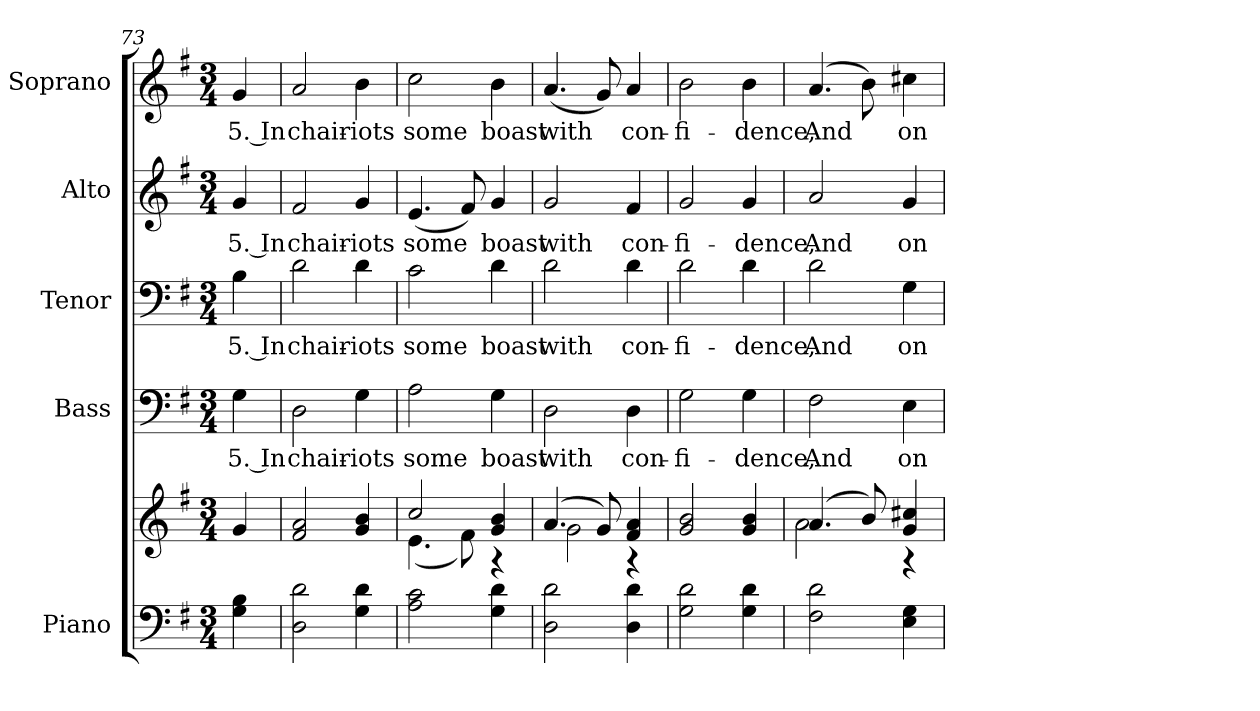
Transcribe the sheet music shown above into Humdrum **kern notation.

**kern	**kern	**kern	**text	**kern	**text	**kern	**text	**kern	**text
*part5	*part5	*part4	*part4	*part3	*part3	*part2	*part2	*part1	*part1
*staff6	*staff5	*staff4	*staff4	*staff3	*staff3	*staff2	*staff2	*staff1	*staff1
*I"Piano	*	*I"Bass	*	*I"Tenor	*	*I"Alto	*	*I"Soprano	*
*I'Pno.	*	*I'B.	*	*I'T.	*	*I'A.	*	*I'S.	*
*clefF4	*clefG2	*clefF4	*	*clefF4	*	*clefG2	*	*clefG2	*
*k[f#]	*k[f#]	*k[f#]	*	*k[f#]	*	*k[f#]	*	*k[f#]	*
*G:	*G:	*G:	*	*G:	*	*G:	*	*G:	*
*M3/4	*M3/4	*M3/4	*	*M3/4	*	*M3/4	*	*M3/4	*
=73	=73	=73	=73	=73	=73	=73	=73	=73	=73
!	!	!	!LO:LY:b:color=#000000	!	!	!	!	!	!
!	!	!	!	!	!LO:LY:b:color=#000000	!	!	!	!
!	!	!	!	!	!	!	!LO:LY:b:color=#000000	!	!
!	!	!	!	!	!	!	!	!	!LO:LY:b:color=#000000
4Gi\ 4Bi	4gi/	4Gi\	5. In	4Bi\	5. In	4gi/	5. In	4gi/	5. In
=74	=74	=74	=74	=74	=74	=74	=74	=74	=74
!	!	!	!LO:LY:b:color=#000000	!	!	!	!	!	!
!	!	!	!	!	!LO:LY:b:color=#000000	!	!	!	!
!	!	!	!	!	!	!	!LO:LY:b:color=#000000	!	!
!	!	!	!	!	!	!	!	!	!LO:LY:b:color=#000000
2Di\ 2di	2f#i/ 2ai	2Di\	chair-	2di\	chair-	2f#i/	chair-	2ai/	chair-
!	!	!	!LO:LY:b:color=#000000	!	!	!	!	!	!
!	!	!	!	!	!LO:LY:b:color=#000000	!	!	!	!
!	!	!	!	!	!	!	!LO:LY:b:color=#000000	!	!
!	!	!	!	!	!	!	!	!	!LO:LY:b:color=#000000
4Gi\ 4di	4gi/ 4bi	4Gi\	-iots	4di\	-iots	4gi/	-iots	4bi\	-iots
!!LO:PB:g=z
=75	=75	=75	=75	=75	=75	=75	=75	=75	=75
*	*^	*	*	*	*	*	*	*	*
!	!	!	!	!LO:LY:b:color=#000000	!	!	!	!	!	!
!	!	!	!	!	!	!LO:LY:b:color=#000000	!	!	!	!
!	!	!	!	!	!	!	!	!LO:LY:b:color=#000000	!	!
!	!	!	!	!	!	!	!	!	!	!LO:LY:b:color=#000000
2Ai\ 2ci	2cci/	(4.ei\	2Ai\	some	2ci\	some	(4.ei/	some	2cci\	some
.	.	8f#i\)	.	.	.	.	8f#i/)	.	.	.
!	!	!	!	!LO:LY:b:color=#000000	!	!	!	!	!	!
!	!	!	!	!	!	!LO:LY:b:color=#000000	!	!	!	!
!	!	!	!	!	!	!	!	!LO:LY:b:color=#000000	!	!
!	!	!	!	!	!	!	!	!	!	!LO:LY:b:color=#000000
4Gi\ 4di	4gi/ 4bi	4r	4Gi\	boast	4di\	boast	4gi/	boast	4bi\	boast
=76	=76	=76	=76	=76	=76	=76	=76	=76	=76	=76
!	!	!	!	!LO:LY:b:color=#000000	!	!	!	!	!	!
!	!	!	!	!	!	!LO:LY:b:color=#000000	!	!	!	!
!	!	!	!	!	!	!	!	!LO:LY:b:color=#000000	!	!
!	!	!	!	!	!	!	!	!	!	!LO:LY:b:color=#000000
2Di\ 2di	(4.ai/	2gi\	2Di\	with	2di\	with	2gi/	with	(4.ai/	with
.	8gi/)	.	.	.	.	.	.	.	8gi/)	.
!	!	!	!	!LO:LY:b:color=#000000	!	!	!	!	!	!
!	!	!	!	!	!	!LO:LY:b:color=#000000	!	!	!	!
!	!	!	!	!	!	!	!	!LO:LY:b:color=#000000	!	!
!	!	!	!	!	!	!	!	!	!	!LO:LY:b:color=#000000
4Di\ 4di	4f#i/ 4ai	4r	4Di\	con-	4di\	con-	4f#i/	con-	4ai/	con-
*	*v	*v	*	*	*	*	*	*	*	*
!!LO:PB:g=z
=77	=77	=77	=77	=77	=77	=77	=77	=77	=77
*	*^	*	*	*	*	*	*	*	*
!	!	!	!	!LO:LY:b:color=#000000	!	!	!	!	!	!
*	*v	*v	*	*	*	*	*	*	*	*
*	*^	*	*	*	*	*	*	*	*
!	!	!	!	!	!	!LO:LY:b:color=#000000	!	!	!	!
*	*v	*v	*	*	*	*	*	*	*	*
*	*^	*	*	*	*	*	*	*	*
!	!	!	!	!	!	!	!	!LO:LY:b:color=#000000	!	!
*	*v	*v	*	*	*	*	*	*	*	*
*	*^	*	*	*	*	*	*	*	*
!	!	!	!	!	!	!	!	!	!	!LO:LY:b:color=#000000
*	*v	*v	*	*	*	*	*	*	*	*
2Gi\ 2di	2gi/ 2bi	2Gi\	-fi-	2di\	-fi-	2gi/	-fi-	2bi\	-fi-
!	!	!	!LO:LY:b:color=#000000	!	!	!	!	!	!
!	!	!	!	!	!LO:LY:b:color=#000000	!	!	!	!
!	!	!	!	!	!	!	!LO:LY:b:color=#000000	!	!
!	!	!	!	!	!	!	!	!	!LO:LY:b:color=#000000
4Gi\ 4di	4gi/ 4bi	4Gi\	-dence,	4di\	-dence,	4gi/	-dence,	4bi\	-dence,
=78	=78	=78	=78	=78	=78	=78	=78	=78	=78
*	*^	*	*	*	*	*	*	*	*
!	!	!	!	!LO:LY:b:color=#000000	!	!	!	!	!	!
!	!	!	!	!	!	!LO:LY:b:color=#000000	!	!	!	!
!	!	!	!	!	!	!	!	!LO:LY:b:color=#000000	!	!
!	!	!	!	!	!	!	!	!	!	!LO:LY:b:color=#000000
2F#i\ 2di	(4.ai/	2ai\	2F#i\	And	2di\	And	2ai/	And	(4.ai/	And
.	8bi/)	.	.	.	.	.	.	.	8bi\)	.
!	!	!	!	!LO:LY:b:color=#000000	!	!	!	!	!	!
!	!	!	!	!	!	!LO:LY:b:color=#000000	!	!	!	!
!	!	!	!	!	!	!	!	!LO:LY:b:color=#000000	!	!
!	!	!	!	!	!	!	!	!	!	!LO:LY:b:color=#000000
4Ei\ 4Gi	4gi/ 4cc#Xi	4r	4Ei\	on	4Gi\	on	4gi/	on	4cc#Xi\	on
*	*v	*v	*	*	*	*	*	*	*	*
=	=	=	=	=	=	=	=	=	=
*-	*-	*-	*-	*-	*-	*-	*-	*-	*-
